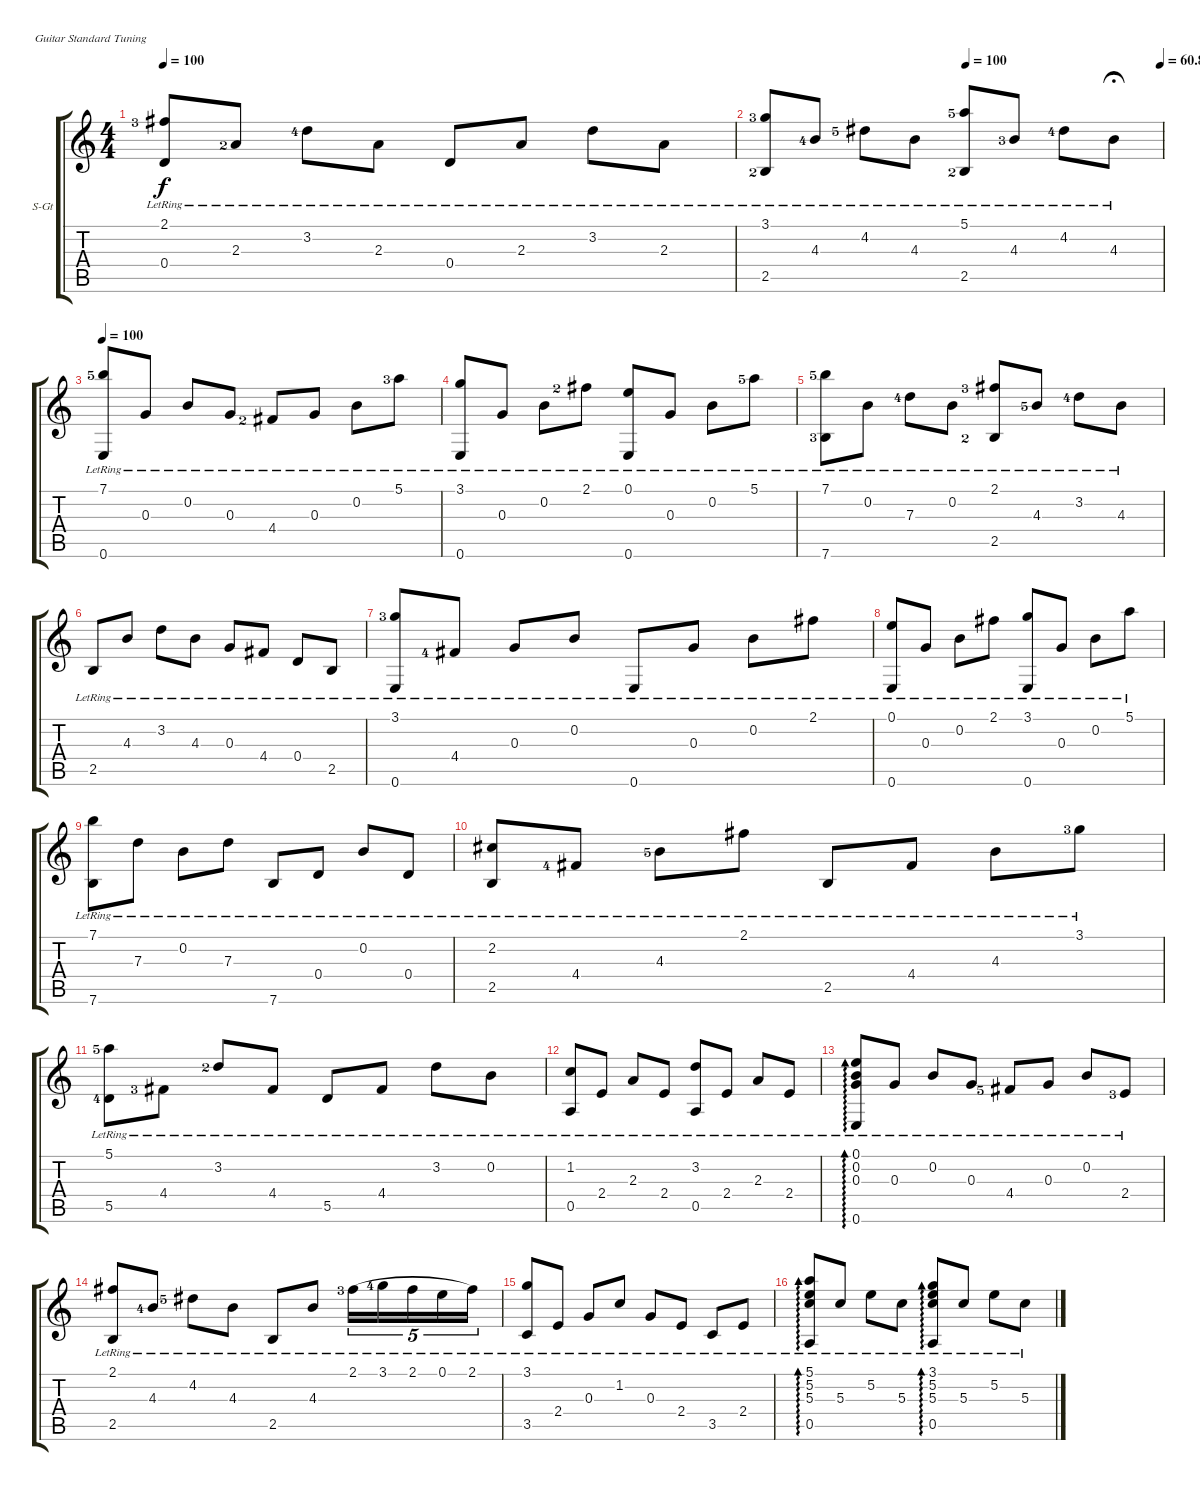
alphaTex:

\bracketExtendMode groupsimilarinstruments
\firstSystemTrackNameOrientation horizontal
\otherSystemsTrackNameOrientation horizontal
\track ("Yanni" "S-Gt") {instrument acousticgrandpiano}
\staff {score tabs}
\tuning (E4 B3 G3 D3 A2 E2)
\displaytranspose 12
\ts (4 4)
\tempo 100
\clef g2
\ks c
(2.1{lr lf 3} 0.4{lr}).8{dy f} 2.3{lr lf 2}.8 3.2{lr lf 4}.8 2.3{lr}.8 0.4{lr}.8 2.3{lr}.8 3.2{lr}.8 2.3{lr}.8 |
\tempo (100 0.507158)
\tempo (60.8706 0.99631)
(3.1{lr lf 3} 2.5{lr lf 2}).8 4.3{lr lf 4}.8 4.2{lr lf 5}.8 4.3{lr}.8 (5.1{lr lf 5} 2.5{lr lf 2}).8 4.3{lr lf 3}.8 4.2{lr lf 4}.8 4.3{lr}.8{fermata (medium 0.5)} |
\tempo 100
(7.1{lr lf 5} 0.6{lr}).8 0.3{lr}.8 0.2{lr}.8 0.3{lr}.8 4.4{lr lf 2}.8 0.3{lr}.8 0.2{lr}.8 5.1{lr lf 3}.8 |
(3.1{lr} 0.6{lr}).8 0.3{lr}.8 0.2{lr}.8 2.1{lr lf 2}.8 (0.1{lr} 0.6{lr}).8 0.3{lr}.8 0.2{lr}.8 5.1{lr lf 5}.8 |
(7.1{lr lf 5} 7.6{lf 3}).8 0.2{lr}.8 7.3{lr lf 4}.8 0.2{lr}.8 (2.1{lr lf 3} 2.5{lr lf 2}).8 4.3{lr lf 5}.8 3.2{lr lf 4}.8 4.3{lr}.8 |
2.5{lr}.8 4.3{lr}.8 3.2{lr}.8 4.3{lr}.8 0.3{lr}.8 4.4{lr}.8 0.4{lr}.8 2.5{lr}.8 |
(3.1{lr lf 3} 0.6{lr}).8 4.4{lr lf 4}.8 0.3{lr}.8 0.2{lr}.8 0.6{lr}.8 0.3{lr}.8 0.2{lr}.8 2.1{lr}.8 |
(0.1{lr} 0.6{lr}).8 0.3{lr}.8 0.2{lr}.8 2.1{lr}.8 (3.1{lr} 0.6{lr}).8 0.3{lr}.8 0.2{lr}.8 5.1{lr}.8 |
(7.1{lr} 7.6{lr}).8 7.3{lr}.8 0.2{lr}.8 7.3{lr}.8 7.6{lr}.8 0.4{lr}.8 0.2{lr}.8 0.4{lr}.8 |
(2.2{lr} 2.5{lr}).8 4.4{lr lf 4}.8 4.3{lr lf 5}.8 2.1{lr}.8 2.5{lr}.8 4.4{lr}.8 4.3{lr}.8 3.1{lr lf 3}.8 |
(5.1{lr lf 5} 5.5{lr lf 4}).8 4.4{lr lf 3}.8 3.2{lr lf 2}.8 4.4{lr}.8 5.5{lr}.8 4.4{lr}.8 3.2{lr}.8 0.2{lr}.8 |
(1.2{lr} 0.5{lr}).8 2.4{lr}.8 2.3{lr}.8 2.4{lr}.8 (3.2{lr} 0.5{lr}).8 2.4{lr}.8 2.3{lr}.8 2.4{lr}.8 |
(0.1{lr} 0.6{lr} 0.3 0.2).8{ad 0} 0.3{lr}.8 0.2{lr}.8 0.3{lr}.8 4.4{lr lf 5}.8 0.3{lr}.8 0.2{lr}.8 2.4{lr lf 3}.8 |
(2.1{lr} 2.5{lr}).8 4.3{lr lf 4}.8 4.2{lr lf 5}.8 4.3{lr}.8 2.5{lr}.8 4.3{lr}.8 2.1{lr lf 3}.16{tu (5 4) legatoorigin} 3.1{lr lf 4}.16{tu (5 4) legatoorigin} 2.1{lr}.16{tu (5 4) legatoorigin} 0.1{lr}.16{tu (5 4) legatoorigin} 2.1{lr}.16{tu (5 4)} |
(3.1{lr} 3.5{lr}).8 2.4{lr}.8 0.3{lr}.8 1.2{lr}.8 0.3{lr}.8 2.4{lr}.8 3.5{lr}.8 2.4{lr}.8 |
(5.1{lr} 0.5{lr} 5.3 5.2).8{ad 0} 5.3{lr}.8 5.2{lr}.8 5.3{lr}.8 (3.1{lr} 0.5{lr} 5.3 5.2).8{ad 0} 5.3{lr}.8 5.2{lr}.8 5.3{lr}.8
